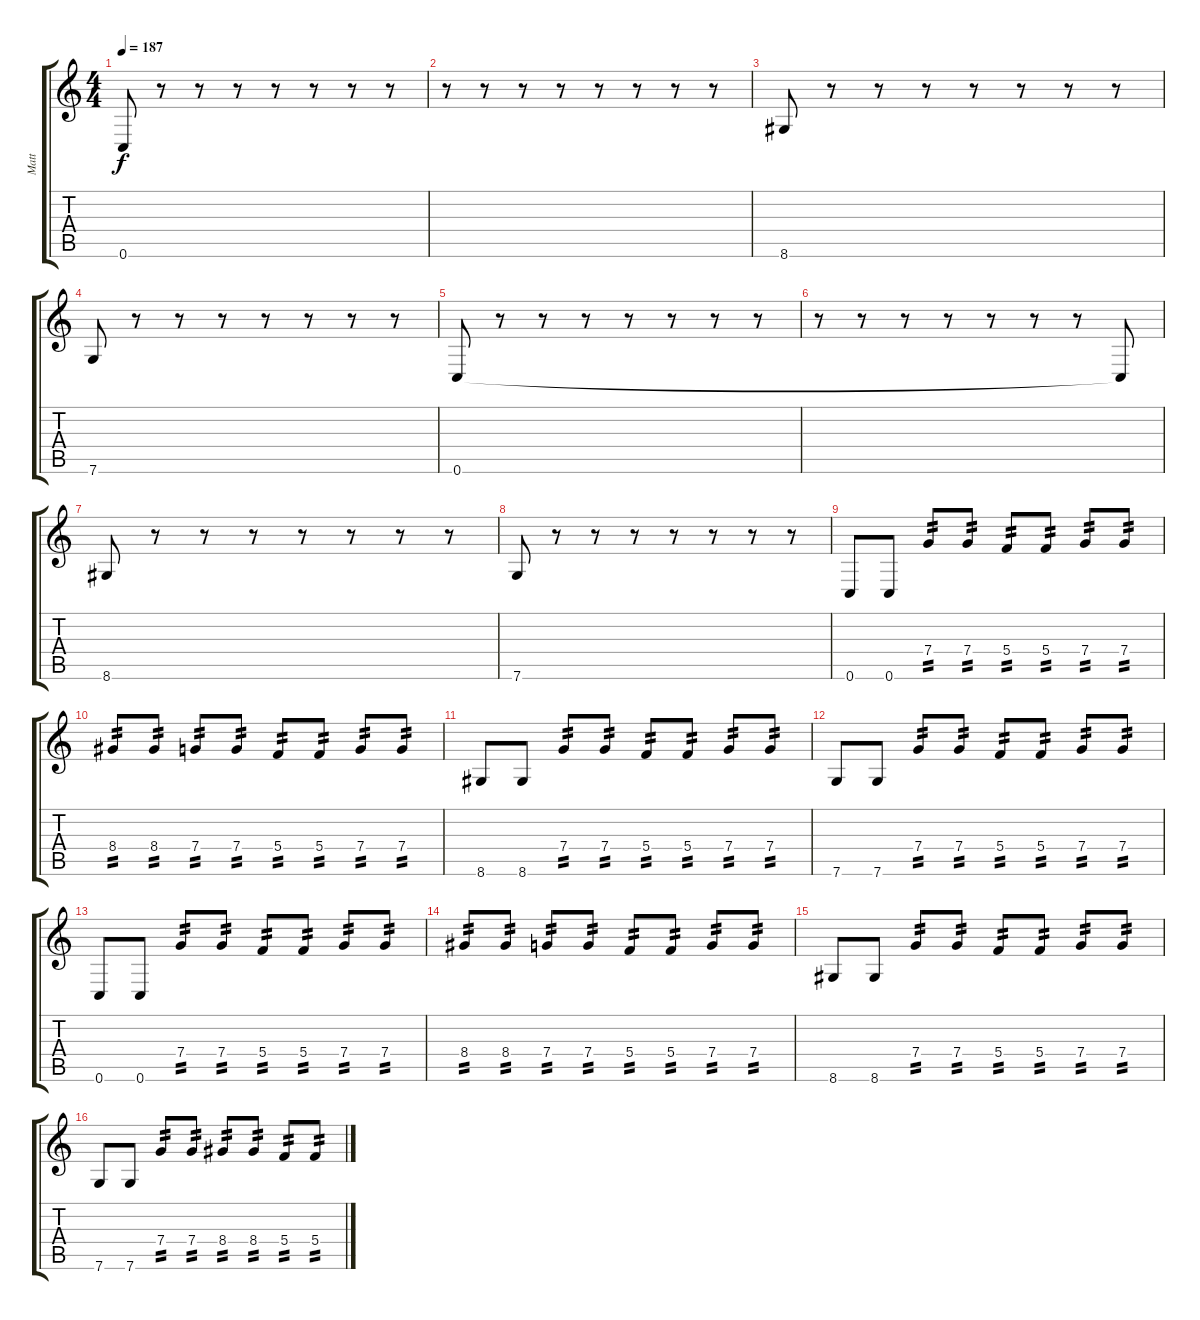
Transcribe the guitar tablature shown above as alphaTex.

\track ("Matt" "Matt") {instrument distortionguitar}
\staff {score tabs}
\tuning (E4 C4 G3 C3 G2 C2) {hide}
\ts (4 4)
\tempo 187
\clef g2
\ks c
0.6.8{dy f} r.8 r.8 r.8 r.8 r.8 r.8 r.8 |
r.8 r.8 r.8 r.8 r.8 r.8 r.8 r.8 |
8.6.8 r.8 r.8 r.8 r.8 r.8 r.8 r.8 |
7.6.8 r.8 r.8 r.8 r.8 r.8 r.8 r.8 |
0.6.8 r.8 r.8 r.8 r.8 r.8 r.8 r.8 |
r.8 r.8 r.8 r.8 r.8 r.8 r.8 0.6{t}.8 |
8.6.8 r.8 r.8 r.8 r.8 r.8 r.8 r.8 |
7.6.8 r.8 r.8 r.8 r.8 r.8 r.8 r.8 |
0.6.8 0.6.8 7.4.8{tp 2} 7.4.8{tp 2} 5.4.8{tp 2} 5.4.8{tp 2} 7.4.8{tp 2} 7.4.8{tp 2} |
8.4.8{tp 2} 8.4.8{tp 2} 7.4.8{tp 2} 7.4.8{tp 2} 5.4.8{tp 2} 5.4.8{tp 2} 7.4.8{tp 2} 7.4.8{tp 2} |
8.6.8 8.6.8 7.4.8{tp 2} 7.4.8{tp 2} 5.4.8{tp 2} 5.4.8{tp 2} 7.4.8{tp 2} 7.4.8{tp 2} |
7.6.8 7.6.8 7.4.8{tp 2} 7.4.8{tp 2} 5.4.8{tp 2} 5.4.8{tp 2} 7.4.8{tp 2} 7.4.8{tp 2} |
0.6.8 0.6.8 7.4.8{tp 2} 7.4.8{tp 2} 5.4.8{tp 2} 5.4.8{tp 2} 7.4.8{tp 2} 7.4.8{tp 2} |
8.4.8{tp 2} 8.4.8{tp 2} 7.4.8{tp 2} 7.4.8{tp 2} 5.4.8{tp 2} 5.4.8{tp 2} 7.4.8{tp 2} 7.4.8{tp 2} |
8.6.8 8.6.8 7.4.8{tp 2} 7.4.8{tp 2} 5.4.8{tp 2} 5.4.8{tp 2} 7.4.8{tp 2} 7.4.8{tp 2} |
7.6.8 7.6.8 7.4.8{tp 2} 7.4.8{tp 2} 8.4.8{tp 2} 8.4.8{tp 2} 5.4.8{tp 2} 5.4.8{tp 2}
